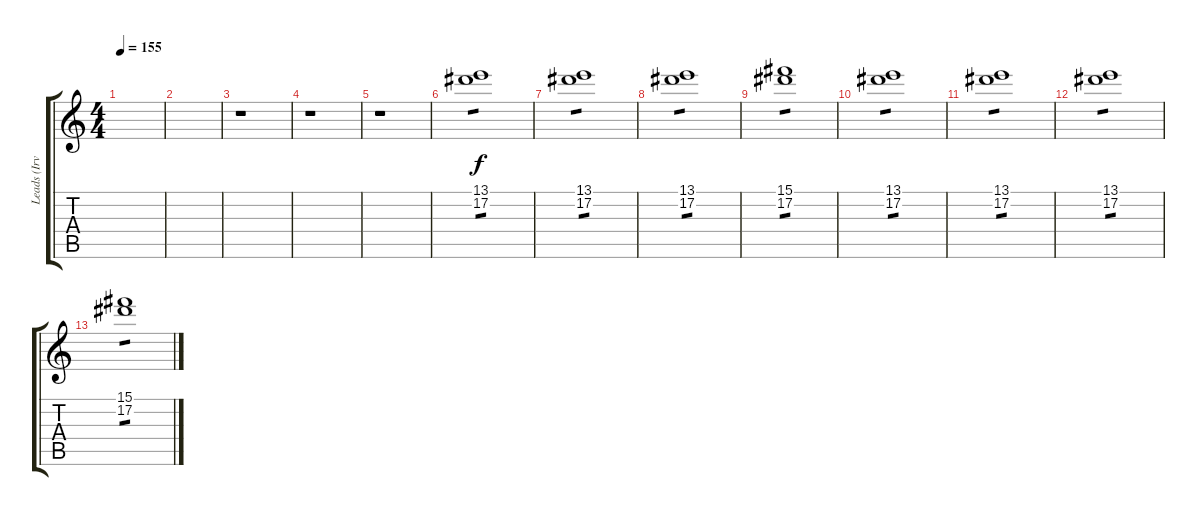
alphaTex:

\track ("Leads (Irving)" "Leads (Irv") {instrument distortionguitar}
\staff {score tabs}
\tuning (Eb4 Bb3 Gb3 Db3 Ab2 Db2) {hide}
\ts (4 4)
\tempo 155
\clef g2
\ks c
|
|
r.1 |
r.1 |
r.1 |
(13.1 17.2).1{tp 1 dy f} |
(13.1 17.2).1{tp 1} |
(13.1 17.2).1{tp 1} |
(15.1 17.2).1{tp 1} |
(13.1 17.2).1{tp 1} |
(13.1 17.2).1{tp 1} |
(13.1 17.2).1{tp 1} |
(15.1 17.2).1{tp 1}
